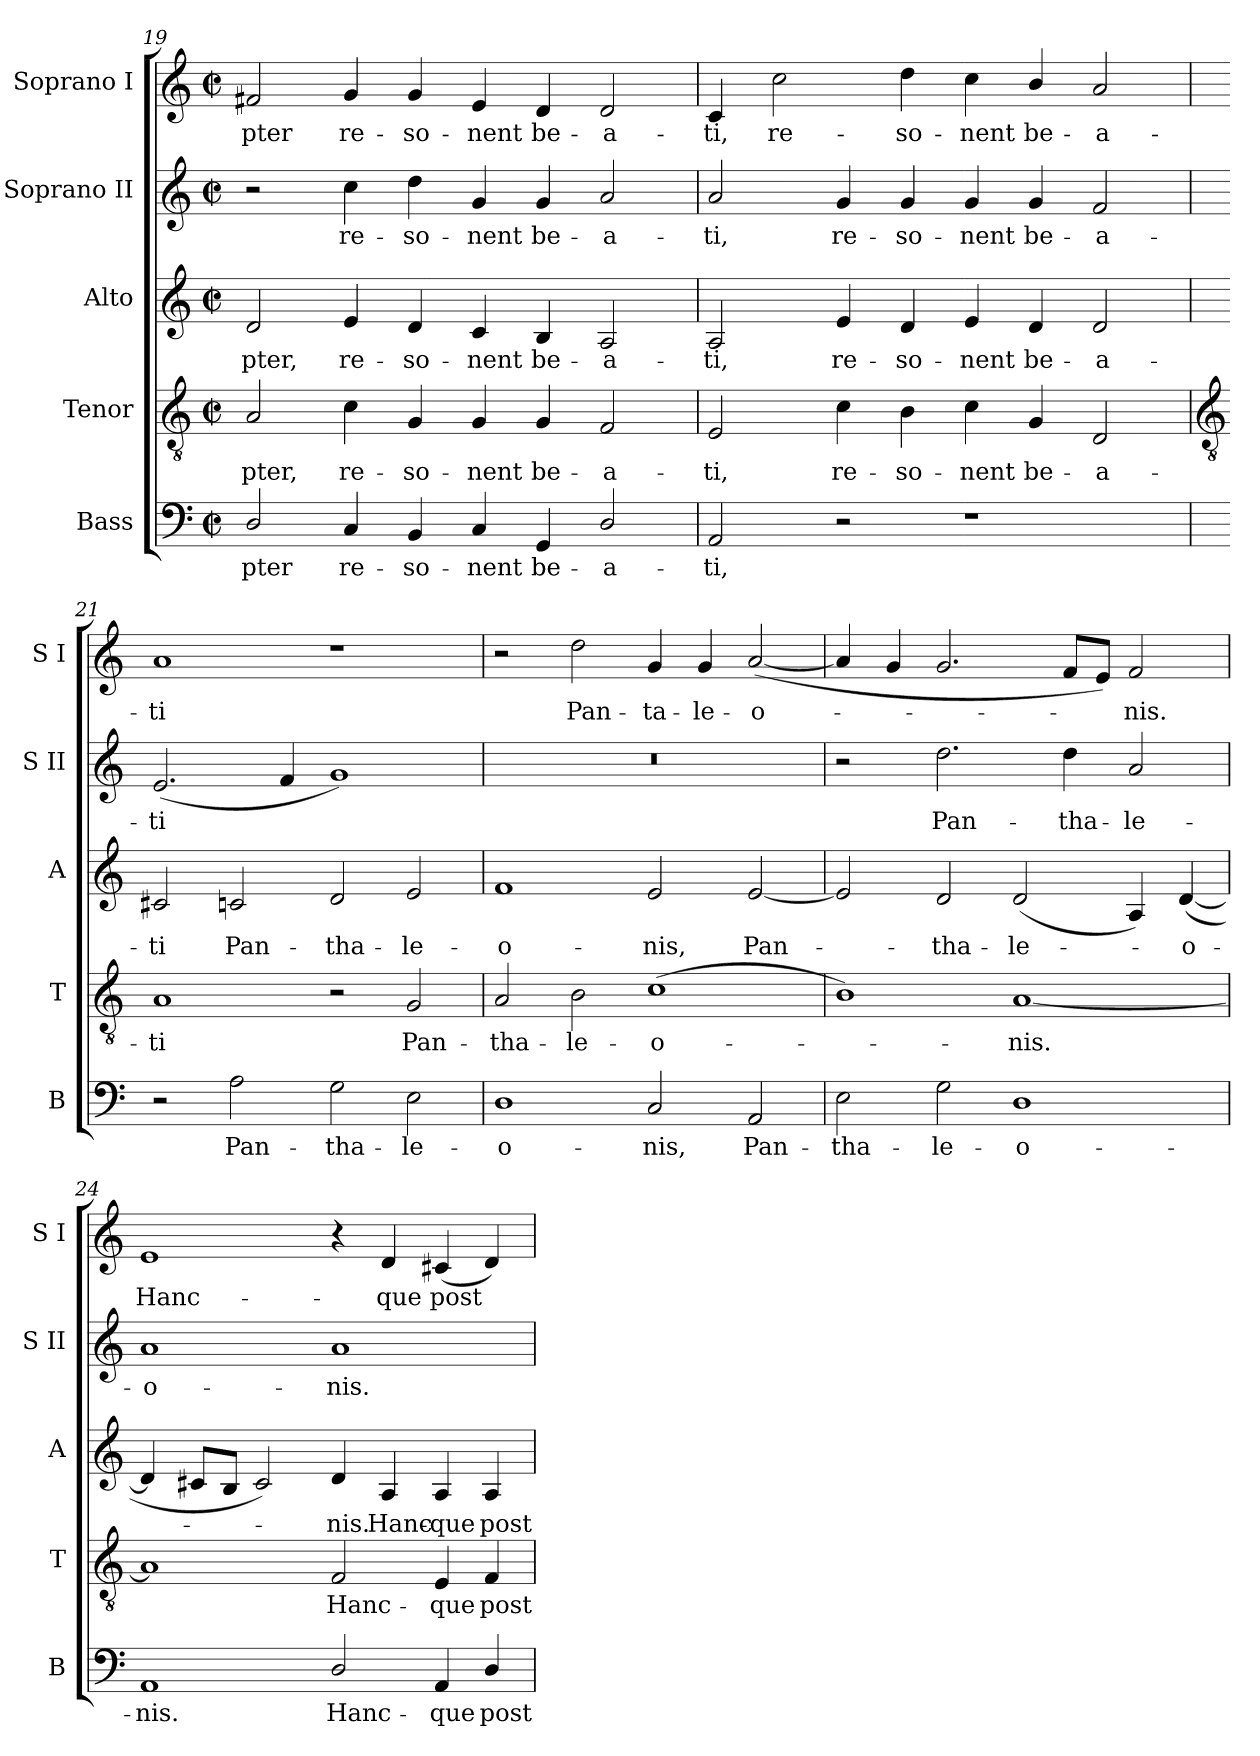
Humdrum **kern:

**kern	**text	**kern	**text	**kern	**text	**kern	**text	**kern	**text
*part5	*part5	*part4	*part4	*part3	*part3	*part2	*part2	*part1	*part1
*staff5	*staff5	*staff4	*staff4	*staff3	*staff3	*staff2	*staff2	*staff1	*staff1
*I"Bass	*	*I"Tenor	*	*I"Alto	*	*I"Soprano II	*	*I"Soprano I	*
*I'B	*	*I'T	*	*I'A	*	*I'S II	*	*I'S I	*
*clefF4	*	*clefGv2	*	*clefG2	*	*clefG2	*	*clefG2	*
*k[]	*	*k[]	*	*k[]	*	*k[]	*	*k[]	*
*C:	*	*C:	*	*C:	*	*C:	*	*C:	*
*M4/2	*	*M4/2	*	*M4/2	*	*M4/2	*	*M4/2	*
*met(c|)	*	*met(c|)	*	*met(c|)	*	*met(c|)	*	*met(c|)	*
=19	=19	=19	=19	=19	=19	=19	=19	=19	=19
!	!LO:LY:b	!	!LO:LY:b	!	!LO:LY:b	!	!	!	!LO:LY:b
2D/	-pter	2A	-pter,	2d	-pter,	2r	.	2f#X	-pter
!	!LO:LY:b	!	!LO:LY:b	!	!LO:LY:b	!	!LO:LY:b	!	!LO:LY:b
4C	re-	4c	re-	4e	re-	4cc	re-	4g	re-
!	!LO:LY:b	!	!LO:LY:b	!	!LO:LY:b	!	!LO:LY:b	!	!LO:LY:b
4BB	-so-	4G	-so-	4d	-so-	4dd	-so-	4g	-so-
!	!LO:LY:b	!	!LO:LY:b	!	!LO:LY:b	!	!LO:LY:b	!	!LO:LY:b
4C	-nent	4G	-nent	4c	-nent	4g	-nent	4e	-nent
!	!LO:LY:b	!	!LO:LY:b	!	!LO:LY:b	!	!LO:LY:b	!	!LO:LY:b
4GG	be-	4G	be-	4B	be-	4g	be-	4d	be-
!	!LO:LY:b	!	!LO:LY:b	!	!LO:LY:b	!	!LO:LY:b	!	!LO:LY:b
2D/	-a-	2F	-a-	2A	-a-	2a	-a-	2d	-a-
=20	=20	=20	=20	=20	=20	=20	=20	=20	=20
!	!LO:LY:b	!	!LO:LY:b	!	!LO:LY:b	!	!LO:LY:b	!	!LO:LY:b
2AA	-ti,	2E	-ti,	2A	-ti,	2a	-ti,	4c	-ti,
!	!	!	!	!	!	!	!	!	!LO:LY:b
.	.	.	.	.	.	.	.	2cc	re-
!	!	!	!LO:LY:b	!	!LO:LY:b	!	!LO:LY:b	!	!
2r	.	4c	re-	4e	re-	4g	re-	.	.
!	!	!	!LO:LY:b	!	!LO:LY:b	!	!LO:LY:b	!	!LO:LY:b
.	.	4B	-so-	4d	-so-	4g	-so-	4dd	-so-
!	!	!	!LO:LY:b	!	!LO:LY:b	!	!LO:LY:b	!	!LO:LY:b
1r	.	4c	-nent	4e	-nent	4g	-nent	4cc	-nent
!	!	!	!LO:LY:b	!	!LO:LY:b	!	!LO:LY:b	!	!LO:LY:b
.	.	4G	be-	4d	be-	4g	be-	4b/	be-
!	!	!	!LO:LY:b	!	!LO:LY:b	!	!LO:LY:b	!	!LO:LY:b
.	.	2D	-a-	2d	-a-	2f	-a-	2a	-a-
!!LO:LB:g=z
=21	=21	=21	=21	=21	=21	=21	=21	=21	=21
*	*	*clefGv2	*	*	*	*	*	*	*
!	!	!	!LO:LY:b	!	!LO:LY:b	!	!LO:LY:b	!	!LO:LY:b
2r	.	1A	-ti	2c#X	-ti	(<2.e	-ti	1a	-ti
!	!LO:LY:b	!	!	!	!LO:LY:b	!	!	!	!
2A	Pan-	.	.	2cn	Pan-	.	.	.	.
.	.	.	.	.	.	4f	.	.	.
!	!LO:LY:b	!	!	!	!LO:LY:b	!	!	!	!
2G	-tha-	2r	.	2d	-tha-	1g)	.	1r	.
!	!LO:LY:b	!	!LO:LY:b	!	!LO:LY:b	!	!	!	!
2E	-le-	2G	Pan-	2e	-le-	.	.	.	.
=22	=22	=22	=22	=22	=22	=22	=22	=22	=22
!	!LO:LY:b	!	!LO:LY:b	!	!LO:LY:b	!	!	!	!
1D	-o-	2A	-tha-	1f	-o-	0r	.	2r	.
!	!	!	!LO:LY:b	!	!	!	!	!	!LO:LY:b
.	.	2B	-le-	.	.	.	.	2dd	Pan-
!	!LO:LY:b	!	!LO:LY:b	!	!LO:LY:b	!	!	!	!LO:LY:b
2C	-nis,	(>1c	-o-	2e	-nis,	.	.	4g	-ta-
!	!	!	!	!	!	!	!	!	!LO:LY:b
.	.	.	.	.	.	.	.	4g	-le-
!	!LO:LY:b	!	!	!	!LO:LY:b	!	!	!	!LO:LY:b
2AA	Pan-	.	.	[2e	Pan-	.	.	(<[2a	-o-
=23	=23	=23	=23	=23	=23	=23	=23	=23	=23
!	!LO:LY:b	!	!	!	!	!	!	!	!
2E	-tha-	1B)	.	2e]	.	2r	.	4a]	.
.	.	.	.	.	.	.	.	4g	.
!	!LO:LY:b	!	!	!	!LO:LY:b	!	!LO:LY:b	!	!
2G	-le-	.	.	2d	tha-	2.dd	Pan-	2.g	.
!	!LO:LY:b	!	!LO:LY:b	!	!LO:LY:b	!	!	!	!
1D	-o-	[1A	nis.	(<2d	-le-	.	.	.	.
!	!	!	!	!	!	!	!LO:LY:b	!	!
.	.	.	.	.	.	4dd	-tha-	8fL	.
.	.	.	.	.	.	.	.	8eJ)	.
!	!	!	!	!	!	!	!LO:LY:b	!	!LO:LY:b
.	.	.	.	4A)	.	2a	-le-	2f	nis.
!	!	!	!	!	!LO:LY:b	!	!	!	!
.	.	.	.	(<[4d	o-	.	.	.	.
=24	=24	=24	=24	=24	=24	=24	=24	=24	=24
!	!LO:LY:b	!	!	!	!	!	!LO:LY:b	!	!LO:LY:b
1AA	-nis.	1A]	.	4d]	.	1a	-o-	1e	Hanc-
.	.	.	.	8c#XL	.	.	.	.	.
.	.	.	.	8BJ	.	.	.	.	.
.	.	.	.	2c#)	.	.	.	.	.
!	!LO:LY:b	!	!LO:LY:b	!	!LO:LY:b	!	!LO:LY:b	!	!
2D/	Hanc-	2F	Hanc-	4d	nis.	1a	-nis.	4r	.
!	!	!	!	!	!LO:LY:b	!	!	!	!LO:LY:b
.	.	.	.	4A	Hanc-	.	.	4d	-que
!	!LO:LY:b	!	!LO:LY:b	!	!LO:LY:b	!	!	!	!LO:LY:b
4AA	-que	4E	-que	4A	-que	.	.	(<4c#X	post
!	!LO:LY:b	!	!LO:LY:b	!	!LO:LY:b	!	!	!	!
4D/	post	4F	post	4A	post	.	.	4d)	.
=	=	=	=	=	=	=	=	=	=
*-	*-	*-	*-	*-	*-	*-	*-	*-	*-
